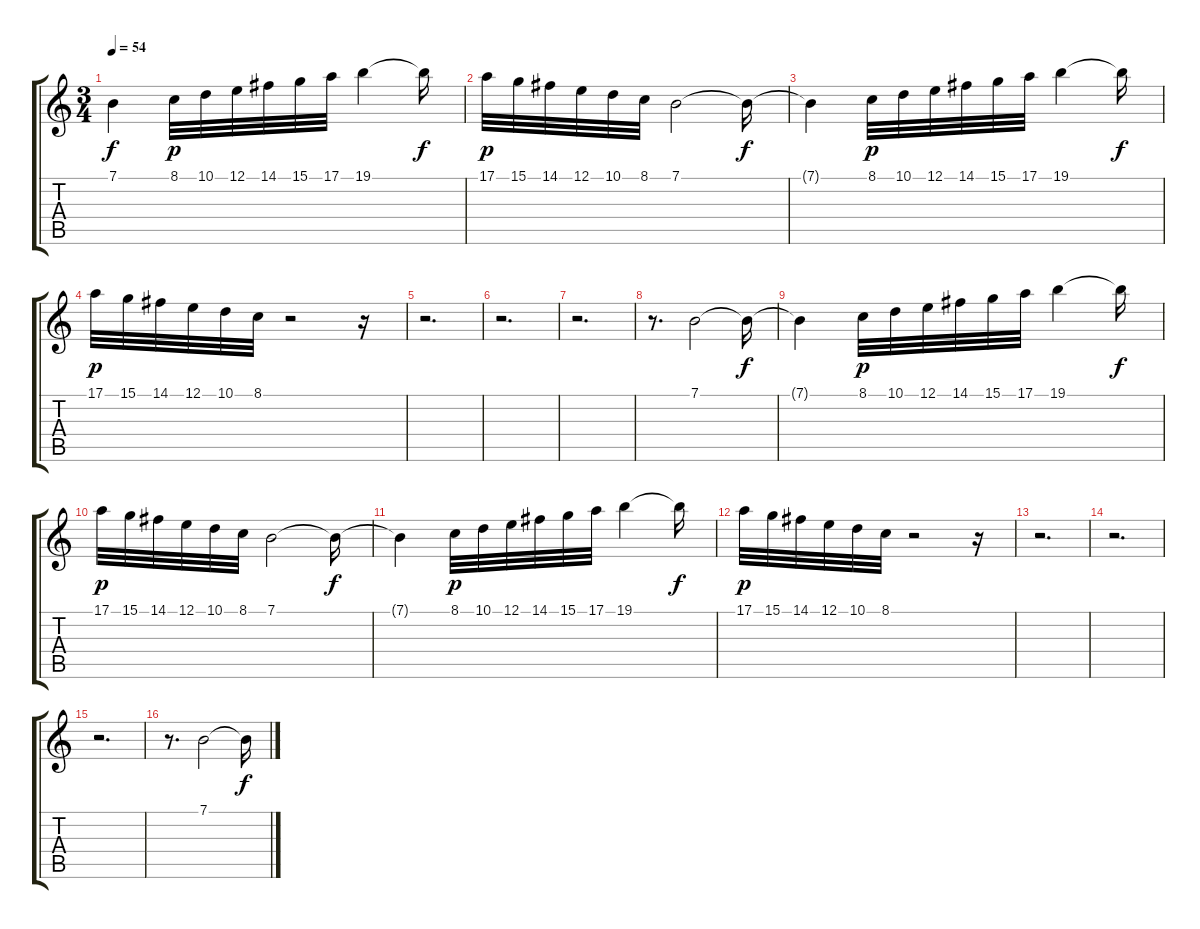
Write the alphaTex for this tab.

\track "" {instrument stringensemble1}
\staff {score tabs}
\tuning (E4 B3 G3 D3 A2 E2) {hide}
\ts (3 4)
\tempo 54
\clef g2
\ks c
7.1{t}.4{dy f} 8.1.32{dy p} 10.1.32 12.1.32 14.1.32 15.1.32 17.1.32 19.1.4 19.1{t}.16{dy f} |
17.1.32{dy p} 15.1.32 14.1.32 12.1.32 10.1.32 8.1.32 7.1.2 7.1{t}.16{dy f} |
7.1{t}.4 8.1.32{dy p} 10.1.32 12.1.32 14.1.32 15.1.32 17.1.32 19.1.4 19.1{t}.16{dy f} |
17.1.32{dy p} 15.1.32 14.1.32 12.1.32 10.1.32 8.1.32 r.2 r.16 |
r.2{d} |
r.2{d} |
r.2{d} |
r.8{d} 7.1.2 7.1{t}.16{dy f} |
7.1{t}.4 8.1.32{dy p} 10.1.32 12.1.32 14.1.32 15.1.32 17.1.32 19.1.4 19.1{t}.16{dy f} |
17.1.32{dy p} 15.1.32 14.1.32 12.1.32 10.1.32 8.1.32 7.1.2 7.1{t}.16{dy f} |
7.1{t}.4 8.1.32{dy p} 10.1.32 12.1.32 14.1.32 15.1.32 17.1.32 19.1.4 19.1{t}.16{dy f} |
17.1.32{dy p} 15.1.32 14.1.32 12.1.32 10.1.32 8.1.32 r.2 r.16 |
r.2{d} |
r.2{d} |
r.2{d} |
r.8{d} 7.1.2 7.1{t}.16{dy f}
